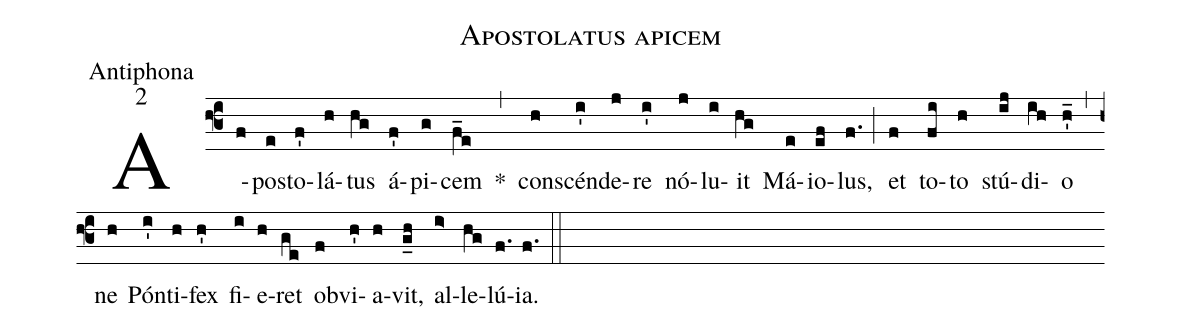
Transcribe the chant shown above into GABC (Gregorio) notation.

name:Apostolatus apicem;
office-part:Antiphona;
mode:2;
%%
(f3)A(f)pos(e)to(f')lá(h)tus(hg) á(f')pi(g)cem(f_e) *(,) con(h)scén(i')de(j)re(i') nó(j)lu(i)it(hg) Má(e)io(ef)lus,(f.) (;) et(f) to(fi)to(h) stú(ij)di(ih)o(h'_) (,) ne(h) Pón(i')ti(h)fex(h') fi(i)e(h)ret(ge) ob(f)vi(h')a(h)vit,(g_h) al(i>)le(hg)lú(f.)ia.(f.) (::)
